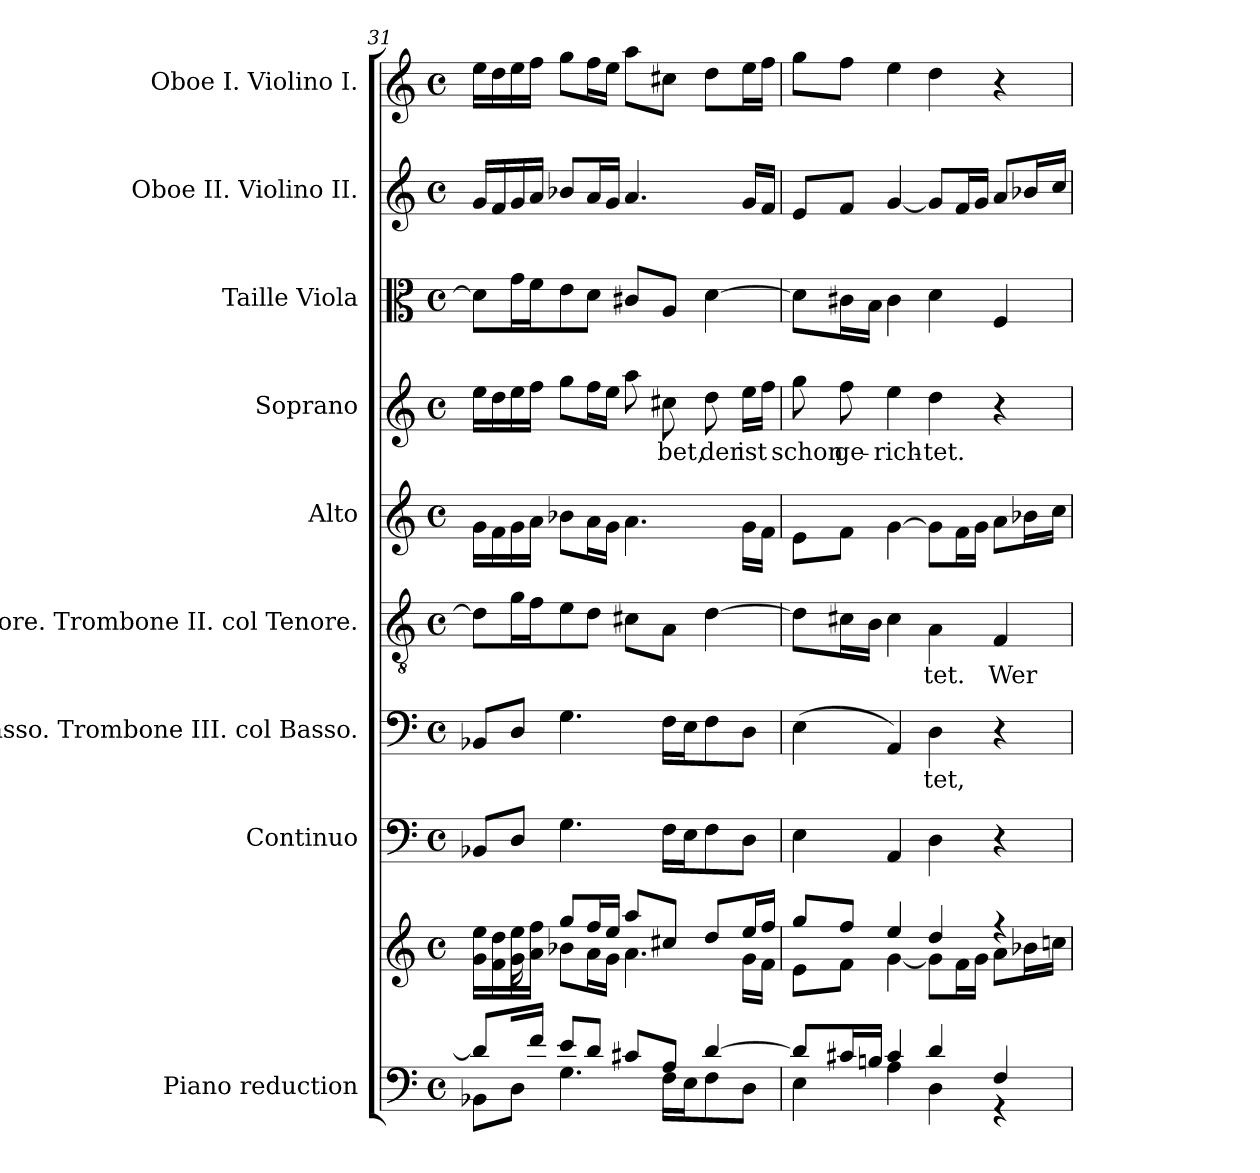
**kern	**kern	**kern	**kern	**text	**kern	**text	**kern	**kern	**text	**kern	**kern	**kern
*part9	*part9	*part8	*part7	*part7	*part6	*part6	*part5	*part4	*part4	*part3	*part2	*part1
*staff10	*staff9	*staff8	*staff7	*staff7	*staff6	*staff6	*staff5	*staff4	*staff4	*staff3	*staff2	*staff1
*I"Piano reduction	*	*I"Continuo	*I"Basso. Trombone III. col Basso.	*	*I"Tenore. Trombone II. col Tenore.	*	*I"Alto	*I"Soprano	*	*I"Taille Viola	*I"Oboe II. Violino II.	*I"Oboe I. Violino I.
*I'Pno	*	*	*	*	*	*	*	*	*	*	*I'Ob	*I'Ob
!!LO:PB:g=z
*clefF4	*clefG2	*clefF4	*clefF4	*	*clefGv2	*	*clefG2	*clefG2	*	*clefC3	*clefG2	*clefG2
*k[]	*k[]	*k[]	*k[]	*	*k[]	*	*k[]	*k[]	*	*k[]	*k[]	*k[]
*M4/4	*M4/4	*M4/4	*M4/4	*	*M4/4	*	*M4/4	*M4/4	*	*M4/4	*M4/4	*M4/4
*met(c)	*met(c)	*met(c)	*met(c)	*	*met(c)	*	*met(c)	*met(c)	*	*met(c)	*met(c)	*met(c)
=31	=31	=31	=31	=31	=31	=31	=31	=31	=31	=31	=31	=31
*^	*^	*	*	*	*	*	*	*	*	*	*	*
*	*	*	*^	*	*	*	*	*	*	*	*	*	*	*
8d/L]	8BB-X\L	16g\ 16ee\LL	4ryy	8ryy	8BB-X/L	8BB-X/L	.	8d\L]	.	16g\LL	16ee\LL	.	8d\L]	16g/LL	16ee\LL
.	.	16f\ 16dd\	.	.	.	.	.	.	.	16f\	16dd\	.	.	16f/	16dd\
16ryy	8D\J	16g\ 16ee\	.	16g\L	8D/J	8D/J	.	16g\L	.	16g\	16ee\	.	16g\L	16g/	16ee\
16f/JJ	.	16a\ 16ff\JJ	.	2ryy	.	.	.	16f\J	.	16a\JJ	16ff\JJ	.	16f\J	16a/JJ	16ff\JJ
8e/L	4.G\	8gg/L	8b-X\L	.	4.G\	4.G\	.	8e\	.	8b-X\L	8gg\L	.	8e\	8b-X/L	8gg\L
8d/J	.	16ff/L	16a\L	.	.	.	.	8d\J	.	16a\L	16ff\L	.	8d\J	16a/L	16ff\L
.	.	16ee/JJ	16g\JJ	.	.	.	.	.	.	16g\JJ	16ee\JJ	.	.	16g/JJ	16ee\JJ
8c#X/L	.	8aa/L	4.a\	.	.	.	.	8c#X\L	.	4.a\	8aa\	.	8c#X/L	4.a/	8aa\L
!	!	!	!	!	!	!	!	!	!	!	!	!LO:LY:b	!	!	!
8A/J	16F\LL	8cc#X/J	.	.	16F\LL	16F\LL	.	8A\J	.	.	8cc#X\	bet,	8A/J	.	8cc#X\J
.	16E\J	.	.	4ryy	16E\J	16E\J	.	.	.	.	.	.	.	.	.
!	!	!	!	!	!	!	!	!	!	!	!	!LO:LY:b	!	!	!
[4d/	8F\	8dd/L	.	.	8F\	8F\	.	[4d\	.	.	8dd\	der	[4d\	.	8dd\L
!	!	!	!	!	!	!	!	!	!	!	!	!LO:LY:b	!	!	!
.	8D\J	16ee/L	16g\LL	.	8D\J	8D\J	.	.	.	16g\LL	16ee\LL	ist	.	16g/LL	16ee\L
.	.	16ff/JJ	16f\JJ	16ryy	.	.	.	.	.	16f\JJ	16ff\JJ	.	.	16f/JJ	16ff\JJ
=32	=32	=32	=32	=32	=32	=32	=32	=32	=32	=32	=32	=32	=32	=32	=32
!	!	!	!	!	!	!	!	!	!	!	!	!LO:LY:b	!	!	!
*	*	*	*v	*v	*	*	*	*	*	*	*	*	*	*	*
8d/L]	4E\	8gg/L	8e\L	4E\	(>4E\	.	8d\L]	.	8e\L	8gg\	schon	8d\L]	8e/L	8gg\L
!	!	!	!	!	!	!	!	!	!	!	!LO:LY:b	!	!	!
16c#X/L	.	8ff/J	8f\J	.	.	.	16c#X\L	.	8f\J	8ff\	ge-	16c#X\L	8f/J	8ff\J
16Bn/JJ	.	.	.	.	.	.	16B\JJ	.	.	.	.	16B\JJ	.	.
!	!	!	!	!	!	!	!	!	!	!	!LO:LY:b	!	!	!
4c#/	4A\	4ee/	[4g\	4AA/	4AA/)	.	4c#\	.	[4g\	4ee\	-rich-	4c#\	[4g/	4ee\
!	!	!	!	!	!	!LO:LY:b	!	!LO:LY:b	!	!	!LO:LY:b	!	!	!
4d/	4D\	4dd/	8g\L]	4D\	4D\	tet,	4A\	tet.	8g\L]	4dd\	-tet.	4d\	8g/L]	4dd\
.	.	.	16f\L	.	.	.	.	.	16f\L	.	.	.	16f/L	.
.	.	.	16g\JJ	.	.	.	.	.	16g\JJ	.	.	.	16g/JJ	.
!	!	!	!	!	!	!	!	!LO:LY:b	!	!	!	!	!	!
4F/	4r	4rff	8a\L	4r	4r	.	4F/	Wer	8a\L	4r	.	4F/	8a/L	4r
.	.	.	16b-X\L	.	.	.	.	.	16b-X\L	.	.	.	16b-X/L	.
.	.	.	16ccn\JJ	.	.	.	.	.	16cc\JJ	.	.	.	16cc/JJ	.
*v	*v	*	*	*	*	*	*	*	*	*	*	*	*	*
*	*v	*v	*	*	*	*	*	*	*	*	*	*	*
=	=	=	=	=	=	=	=	=	=	=	=	=
*-	*-	*-	*-	*-	*-	*-	*-	*-	*-	*-	*-	*-
